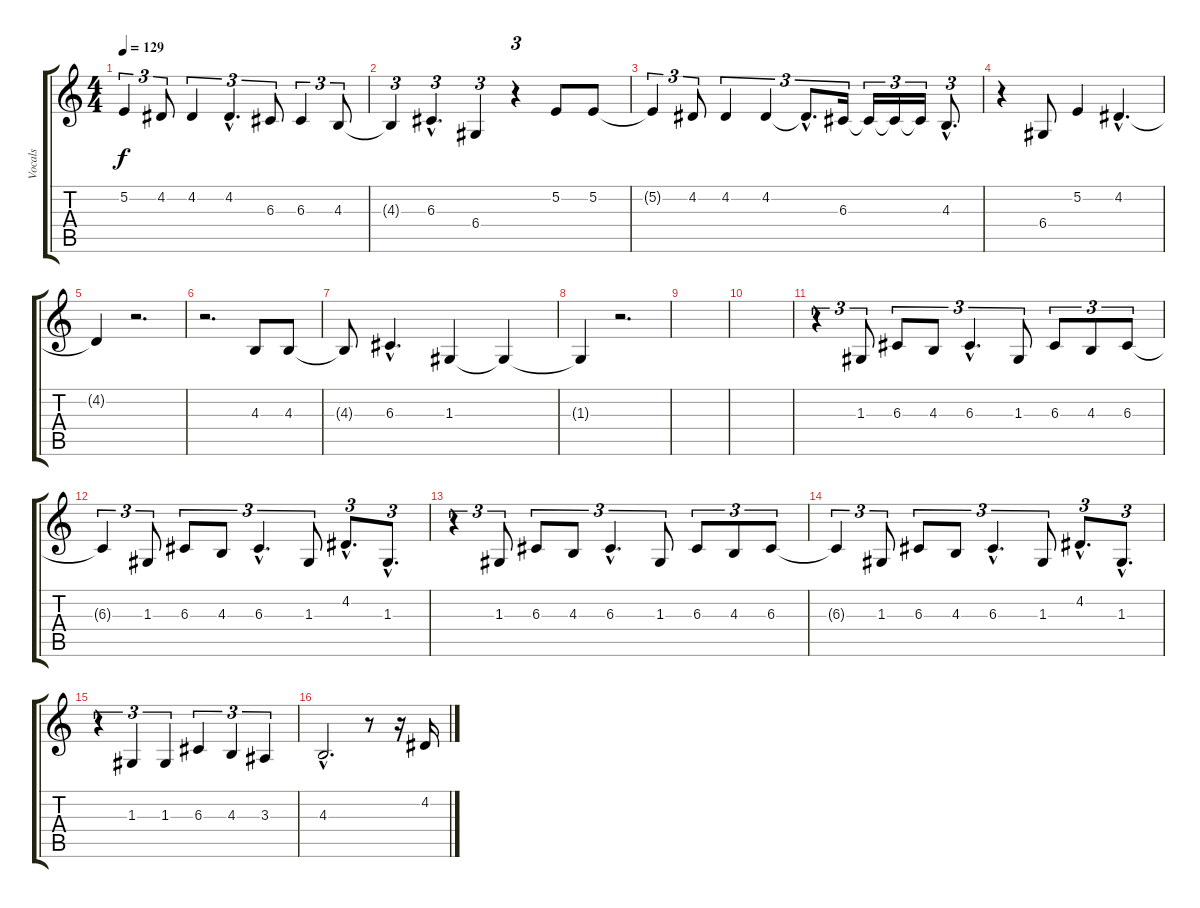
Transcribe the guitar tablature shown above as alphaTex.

\track ("Vocals" "Vocals") {instrument cello}
\staff {score tabs}
\tuning (E4 B3 G3 D3 A2 E2) {hide}
\ts (4 4)
\tempo 129
\clef g2
\ks c
5.2{t}.4{tu (3 2) dy f} 4.2.8{tu (3 2)} 4.2.4{tu (3 2)} 4.2{hac}.4{d tu (3 2)} 6.3.8{tu (3 2)} 6.3.4{tu (3 2)} 4.3.8{tu (3 2)} |
4.3{t}.4{tu (3 2)} 6.3{hac}.4{d tu (3 2)} 6.4.4{tu (3 2)} r.4{tu (3 2)} 5.2.8 5.2.8 |
5.2{t}.4{tu (3 2)} 4.2.8{tu (3 2)} 4.2.4{tu (3 2)} 4.2.4{tu (3 2)} 4.2{hac t}.8{d tu (3 2)} 6.3.16{tu (3 2)} 6.3{t}.16{tu (3 2)} 6.3{t}.16{tu (3 2)} 6.3{t}.16{tu (3 2)} 4.3{hac}.8{d tu (3 2)} |
r.4 6.4.8 5.2.4 4.2{hac}.4{d} |
4.2{t}.4 r.2{d} |
r.2{d} 4.3.8 4.3.8 |
4.3{t}.8 6.3{hac}.4{d} 1.3.4 1.3{t}.4 |
1.3{t}.4 r.2{d} |
|
|
r.4{tu (3 2)} 1.3.8{tu (3 2)} 6.3.8{tu (3 2)} 4.3.8{tu (3 2)} 6.3{hac}.4{d tu (3 2)} 1.3.8{tu (3 2)} 6.3.8{tu (3 2)} 4.3.8{tu (3 2)} 6.3.8{tu (3 2)} |
6.3{t}.4{tu (3 2)} 1.3.8{tu (3 2)} 6.3.8{tu (3 2)} 4.3.8{tu (3 2)} 6.3{hac}.4{d tu (3 2)} 1.3.8{tu (3 2)} 4.2{hac}.8{d tu (3 2)} 1.3{hac}.8{d tu (3 2)} |
r.4{tu (3 2)} 1.3.8{tu (3 2)} 6.3.8{tu (3 2)} 4.3.8{tu (3 2)} 6.3{hac}.4{d tu (3 2)} 1.3.8{tu (3 2)} 6.3.8{tu (3 2)} 4.3.8{tu (3 2)} 6.3.8{tu (3 2)} |
6.3{t}.4{tu (3 2)} 1.3.8{tu (3 2)} 6.3.8{tu (3 2)} 4.3.8{tu (3 2)} 6.3{hac}.4{d tu (3 2)} 1.3.8{tu (3 2)} 4.2{hac}.8{d tu (3 2)} 1.3{hac}.8{d tu (3 2)} |
r.4{tu (3 2)} 1.3.4{tu (3 2)} 1.3.4{tu (3 2)} 6.3.4{tu (3 2)} 4.3.4{tu (3 2)} 3.3.4{tu (3 2)} |
4.3{hac}.2{d} r.8 r.16 4.2.16
